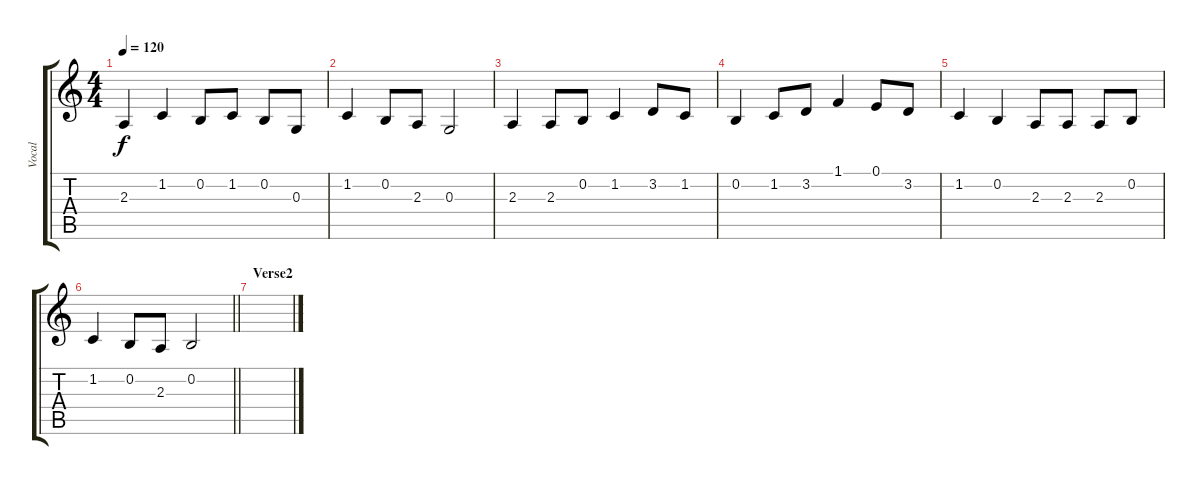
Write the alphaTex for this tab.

\track ("Vocal" "Vocal") {instrument flute}
\staff {score tabs}
\tuning (E4 B3 G3 D3 A2 E2) {hide}
\ts (4 4)
\tempo 120
\clef g2
\ks c
2.3.4{dy f} 1.2.4 0.2.8 1.2.8 0.2.8 0.3.8 |
1.2.4 0.2.8 2.3.8 0.3.2 |
2.3.4 2.3.8 0.2.8 1.2.4 3.2.8 1.2.8 |
0.2.4 1.2.8 3.2.8 1.1.4 0.1.8 3.2.8 |
1.2.4 0.2.4 2.3.8 2.3.8 2.3.8 0.2.8 |
\barLineRight lightlight
1.2.4 0.2.8 2.3.8 0.2.2 |
\section ("" "Verse2")
